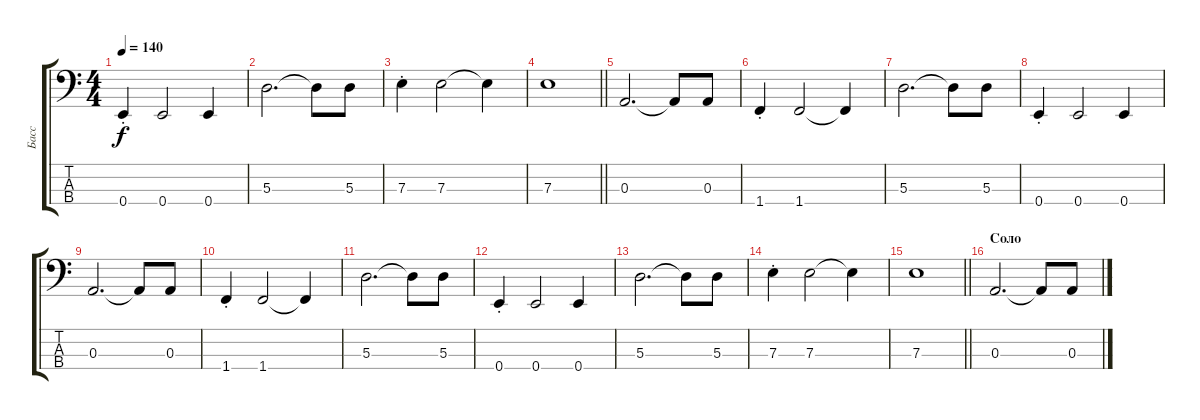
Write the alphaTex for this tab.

\track ("Басс" "Басс") {instrument electricbassfinger}
\staff {score tabs}
\tuning (G2 D2 A1 E1) {hide}
\ts (4 4)
\tempo 140
\clef f4
\ks c
0.4{st}.4{dy f} 0.4.2 0.4.4 |
5.3.2{d} 5.3{t}.8 5.3.8 |
7.3{st}.4 7.3.2 7.3{t}.4 |
\barLineRight lightlight
7.3.1 |
0.3.2{d} 0.3{t}.8 0.3.8 |
1.4{st}.4 1.4.2 1.4{t}.4 |
5.3.2{d} 5.3{t}.8 5.3.8 |
0.4{st}.4 0.4.2 0.4.4 |
0.3.2{d} 0.3{t}.8 0.3.8 |
1.4{st}.4 1.4.2 1.4{t}.4 |
5.3.2{d} 5.3{t}.8 5.3.8 |
0.4{st}.4 0.4.2 0.4.4 |
5.3.2{d} 5.3{t}.8 5.3.8 |
7.3{st}.4 7.3.2 7.3{t}.4 |
\barLineRight lightlight
7.3.1 |
\section ("" "Соло")
0.3.2{d} 0.3{t}.8 0.3.8
